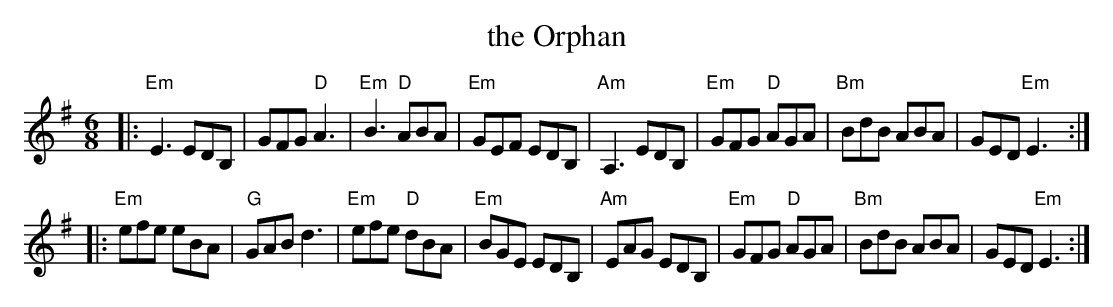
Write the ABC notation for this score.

X:1
T: the Orphan
M: 6/8
L: 1/8
K: Em
|:\
"Em"E3 EDB, | GFG "D"A3 | "Em"B3 "D"ABA | "Em"GEF EDB, |\
"Am"A,3 EDB, | "Em"GFG "D"AGA | "Bm"BdB ABA | GED "Em"E3 :|
|:\
"Em"efe eBA | "G"GAB d3 | "Em"efe "D"dBA | "Em"BGE EDB, |\
"Am"EAG EDB, | "Em"GFG "D"AGA | "Bm"BdB ABA | GED "Em"E3 :|
